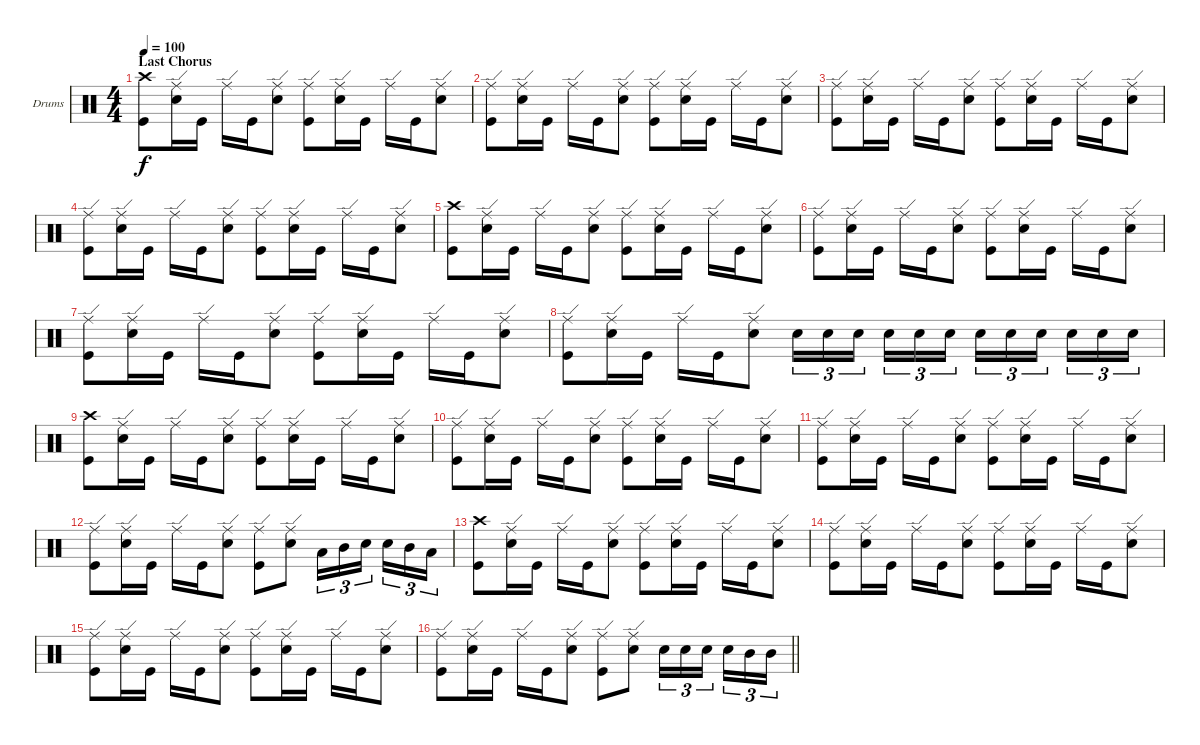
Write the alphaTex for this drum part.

\bracketExtendMode groupsimilarinstruments
\firstSystemTrackNameOrientation horizontal
\otherSystemsTrackNameOrientation horizontal
\track ("Fabrizio" "Drums") {instrument percussion}
\staff {score}
\articulation defaults
\ts (4 4)
\section ("" "Last Chorus")
\tempo 100
\clef neutral
\scale
0.333333
\ks c
("Kick (hit)" "Crash high (hit)").8{dy f} ("Snare (hit) 2" "Ride (edge)").16 "Kick (hit)".16 "Ride (edge)".16 "Kick (hit)".16 ("Snare (hit) 2" "Ride (edge)").8 ("Kick (hit)" "Ride (edge)").8 ("Snare (hit) 2" "Ride (edge)").16 "Kick (hit)".16 "Ride (edge)".16 "Kick (hit)".16 ("Snare (hit) 2" "Ride (edge)").8 |
\scale
0.333333 ("Kick (hit)" "Ride (edge)").8 ("Snare (hit) 2" "Ride (edge)").16 "Kick (hit)".16 "Ride (edge)".16 "Kick (hit)".16 ("Snare (hit) 2" "Ride (edge)").8 ("Kick (hit)" "Ride (edge)").8 ("Snare (hit) 2" "Ride (edge)").16 "Kick (hit)".16 "Ride (edge)".16 "Kick (hit)".16 ("Snare (hit) 2" "Ride (edge)").8 |
\scale
0.333333 ("Kick (hit)" "Ride (edge)").8 ("Snare (hit) 2" "Ride (edge)").16 "Kick (hit)".16 "Ride (edge)".16 "Kick (hit)".16 ("Snare (hit) 2" "Ride (edge)").8 ("Kick (hit)" "Ride (edge)").8 ("Snare (hit) 2" "Ride (edge)").16 "Kick (hit)".16 "Ride (edge)".16 "Kick (hit)".16 ("Snare (hit) 2" "Ride (edge)").8 |
\scale
0.333333 ("Kick (hit)" "Ride (edge)").8 ("Snare (hit) 2" "Ride (edge)").16 "Kick (hit)".16 "Ride (edge)".16 "Kick (hit)".16 ("Snare (hit) 2" "Ride (edge)").8 ("Kick (hit)" "Ride (edge)").8 ("Snare (hit) 2" "Ride (edge)").16 "Kick (hit)".16 "Ride (edge)".16 "Kick (hit)".16 ("Snare (hit) 2" "Ride (edge)").8 |
\scale
0.333333 ("Kick (hit)" "Crash high (hit)").8 ("Snare (hit) 2" "Ride (edge)").16 "Kick (hit)".16 "Ride (edge)".16 "Kick (hit)".16 ("Snare (hit) 2" "Ride (edge)").8 ("Kick (hit)" "Ride (edge)").8 ("Snare (hit) 2" "Ride (edge)").16 "Kick (hit)".16 "Ride (edge)".16 "Kick (hit)".16 ("Snare (hit) 2" "Ride (edge)").8 |
\scale
0.333333 ("Kick (hit)" "Ride (edge)").8 ("Snare (hit) 2" "Ride (edge)").16 "Kick (hit)".16 "Ride (edge)".16 "Kick (hit)".16 ("Snare (hit) 2" "Ride (edge)").8 ("Kick (hit)" "Ride (edge)").8 ("Snare (hit) 2" "Ride (edge)").16 "Kick (hit)".16 "Ride (edge)".16 "Kick (hit)".16 ("Snare (hit) 2" "Ride (edge)").8 |
\scale
0.333333 ("Kick (hit)" "Ride (edge)").8 ("Snare (hit) 2" "Ride (edge)").16 "Kick (hit)".16 "Ride (edge)".16 "Kick (hit)".16 ("Snare (hit) 2" "Ride (edge)").8 ("Kick (hit)" "Ride (edge)").8 ("Snare (hit) 2" "Ride (edge)").16 "Kick (hit)".16 "Ride (edge)".16 "Kick (hit)".16 ("Snare (hit) 2" "Ride (edge)").8 |
\scale
0.333333 ("Kick (hit)" "Ride (edge)").8 ("Snare (hit) 2" "Ride (edge)").16 "Kick (hit)".16 "Ride (edge)".16 "Kick (hit)".16 ("Snare (hit) 2" "Ride (edge)").8 "Snare (hit) 2".16{tu (3 2)} "Snare (hit) 2".16{tu (3 2)} "Snare (hit) 2".16{tu (3 2)} "Snare (hit) 2".16{tu (3 2)} "Snare (hit) 2".16{tu (3 2)} "Snare (hit) 2".16{tu (3 2)} "Snare (hit) 2".16{tu (3 2)} "Snare (hit) 2".16{tu (3 2)} "Snare (hit) 2".16{tu (3 2)} "Snare (hit) 2".16{tu (3 2)} "Snare (hit) 2".16{tu (3 2)} "Snare (hit) 2".16{tu (3 2)} |
\scale
0.333333 ("Kick (hit)" "Crash high (hit)").8 ("Snare (hit) 2" "Ride (edge)").16 "Kick (hit)".16 "Ride (edge)".16 "Kick (hit)".16 ("Snare (hit) 2" "Ride (edge)").8 ("Kick (hit)" "Ride (edge)").8 ("Snare (hit) 2" "Ride (edge)").16 "Kick (hit)".16 "Ride (edge)".16 "Kick (hit)".16 ("Snare (hit) 2" "Ride (edge)").8 |
\scale
0.333333 ("Kick (hit)" "Ride (edge)").8 ("Snare (hit) 2" "Ride (edge)").16 "Kick (hit)".16 "Ride (edge)".16 "Kick (hit)".16 ("Snare (hit) 2" "Ride (edge)").8 ("Kick (hit)" "Ride (edge)").8 ("Snare (hit) 2" "Ride (edge)").16 "Kick (hit)".16 "Ride (edge)".16 "Kick (hit)".16 ("Snare (hit) 2" "Ride (edge)").8 |
\scale
0.333333 ("Kick (hit)" "Ride (edge)").8 ("Snare (hit) 2" "Ride (edge)").16 "Kick (hit)".16 "Ride (edge)".16 "Kick (hit)".16 ("Snare (hit) 2" "Ride (edge)").8 ("Kick (hit)" "Ride (edge)").8 ("Snare (hit) 2" "Ride (edge)").16 "Kick (hit)".16 "Ride (edge)".16 "Kick (hit)".16 ("Snare (hit) 2" "Ride (edge)").8 |
\scale
0.333333 ("Kick (hit)" "Ride (edge)").8 ("Snare (hit) 2" "Ride (edge)").16 "Kick (hit)".16 "Ride (edge)".16 "Kick (hit)".16 ("Snare (hit) 2" "Ride (edge)").8 ("Kick (hit)" "Ride (edge)").8 ("Snare (hit) 2" "Ride (edge)").8 "Low Tom (hit)".16{tu (3 2)} "Mid Tom (hit)".16{tu (3 2)} "Snare (hit) 2".16{tu (3 2)} "Snare (hit) 2".16{tu (3 2)} "Mid Tom (hit)".16{tu (3 2)} "Low Tom (hit)".16{tu (3 2)} |
\scale
0.333333 ("Kick (hit)" "Crash high (hit)").8 ("Snare (hit) 2" "Ride (edge)").16 "Kick (hit)".16 "Ride (edge)".16 "Kick (hit)".16 ("Snare (hit) 2" "Ride (edge)").8 ("Kick (hit)" "Ride (edge)").8 ("Snare (hit) 2" "Ride (edge)").16 "Kick (hit)".16 "Ride (edge)".16 "Kick (hit)".16 ("Snare (hit) 2" "Ride (edge)").8 |
\scale
0.333333 ("Kick (hit)" "Ride (edge)").8 ("Snare (hit) 2" "Ride (edge)").16 "Kick (hit)".16 "Ride (edge)".16 "Kick (hit)".16 ("Snare (hit) 2" "Ride (edge)").8 ("Kick (hit)" "Ride (edge)").8 ("Snare (hit) 2" "Ride (edge)").16 "Kick (hit)".16 "Ride (edge)".16 "Kick (hit)".16 ("Snare (hit) 2" "Ride (edge)").8 |
\scale
0.333333 ("Kick (hit)" "Ride (edge)").8 ("Snare (hit) 2" "Ride (edge)").16 "Kick (hit)".16 "Ride (edge)".16 "Kick (hit)".16 ("Snare (hit) 2" "Ride (edge)").8 ("Kick (hit)" "Ride (edge)").8 ("Snare (hit) 2" "Ride (edge)").16 "Kick (hit)".16 "Ride (edge)".16 "Kick (hit)".16 ("Snare (hit) 2" "Ride (edge)").8 |
\scale
0.333333
\barLineRight lightlight
("Kick (hit)" "Ride (edge)").8 ("Snare (hit) 2" "Ride (edge)").16 "Kick (hit)".16 "Ride (edge)".16 "Kick (hit)".16 ("Snare (hit) 2" "Ride (edge)").8 ("Kick (hit)" "Ride (edge)").8 ("Snare (hit) 2" "Ride (edge)").8 "Snare (hit) 2".16{tu (3 2)} "Snare (hit) 2".16{tu (3 2)} "Snare (hit) 2".16{tu (3 2)} "Snare (hit) 2".16{tu (3 2)} "Mid Tom (hit)".16{tu (3 2)} "Mid Tom (hit)".16{tu (3 2)}
